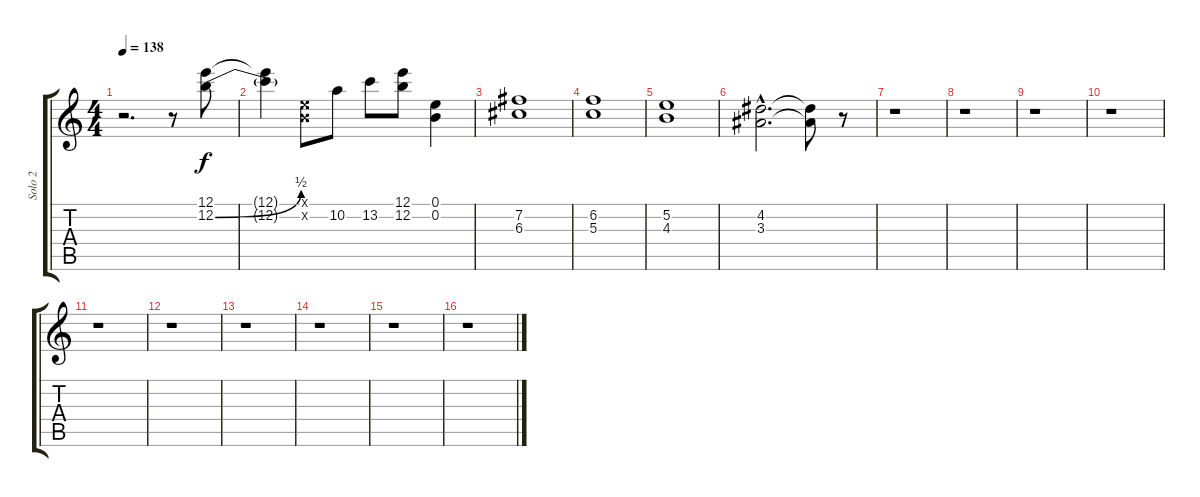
\track ("Solo 2" "Solo 2") {instrument distortionguitar}
\staff {score tabs}
\tuning (E4 B3 G3 D3 A2 E2) {hide}
\ts (4 4)
\tempo 138
\clef g2
\ks c
r.2{d dy f} r.8 (12.1 12.2{be (bend 0 0 60 2)}).8 |
(12.1{t} 12.2{t}).4 (0.1{x} 0.2{x}).8 10.2.8 13.2.8 (12.1 12.2).8 (0.1 0.2).4 |
(7.2 6.3).1 |
(6.2 5.3).1 |
(5.2 4.3).1 |
(4.2{hac} 3.3{hac}).2{d} (4.2{t} 3.3{t}).8 r.8 |
r.1 |
r.1 |
r.1 |
r.1 |
r.1 |
r.1 |
r.1 |
r.1 |
r.1 |
r.1
